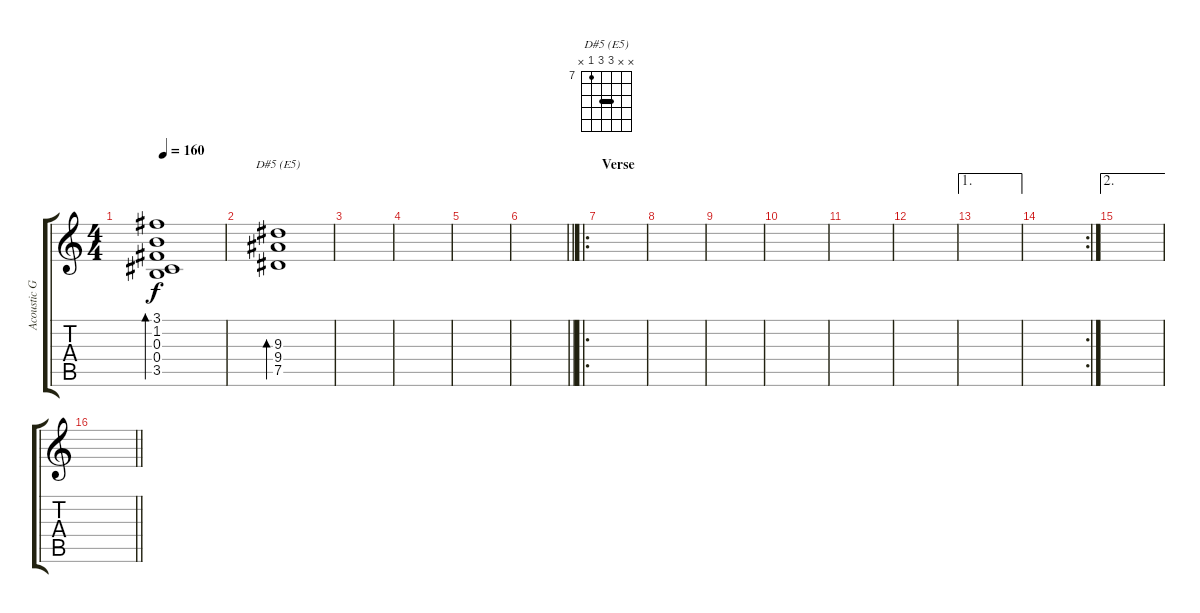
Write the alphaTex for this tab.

\track ("Acoustic Guitar" "Acoustic G") {instrument acousticguitarsteel}
\staff {score tabs}
\tuning (Eb4 Bb3 Gb3 Db3 Ab2 Eb2) {hide}
\chord ("D#5 (E5)" x x 9 9 7 x) {firstfret 7 barre 9}
\ts (4 4)
\tempo 160
\clef g2
\ks c
(3.1 1.2 0.3 0.4 3.5).1{bd 60 dy f} |
(9.3 9.4 7.5).1{bd 60 ch "D#5 (E5)"} |
|
|
|
\barLineRight lightlight
|
\ro
\section ("" "Verse")
|
|
|
|
|
|
\ae 1
|
\rc 2
|
\ae 2
|
\barLineRight lightlight
